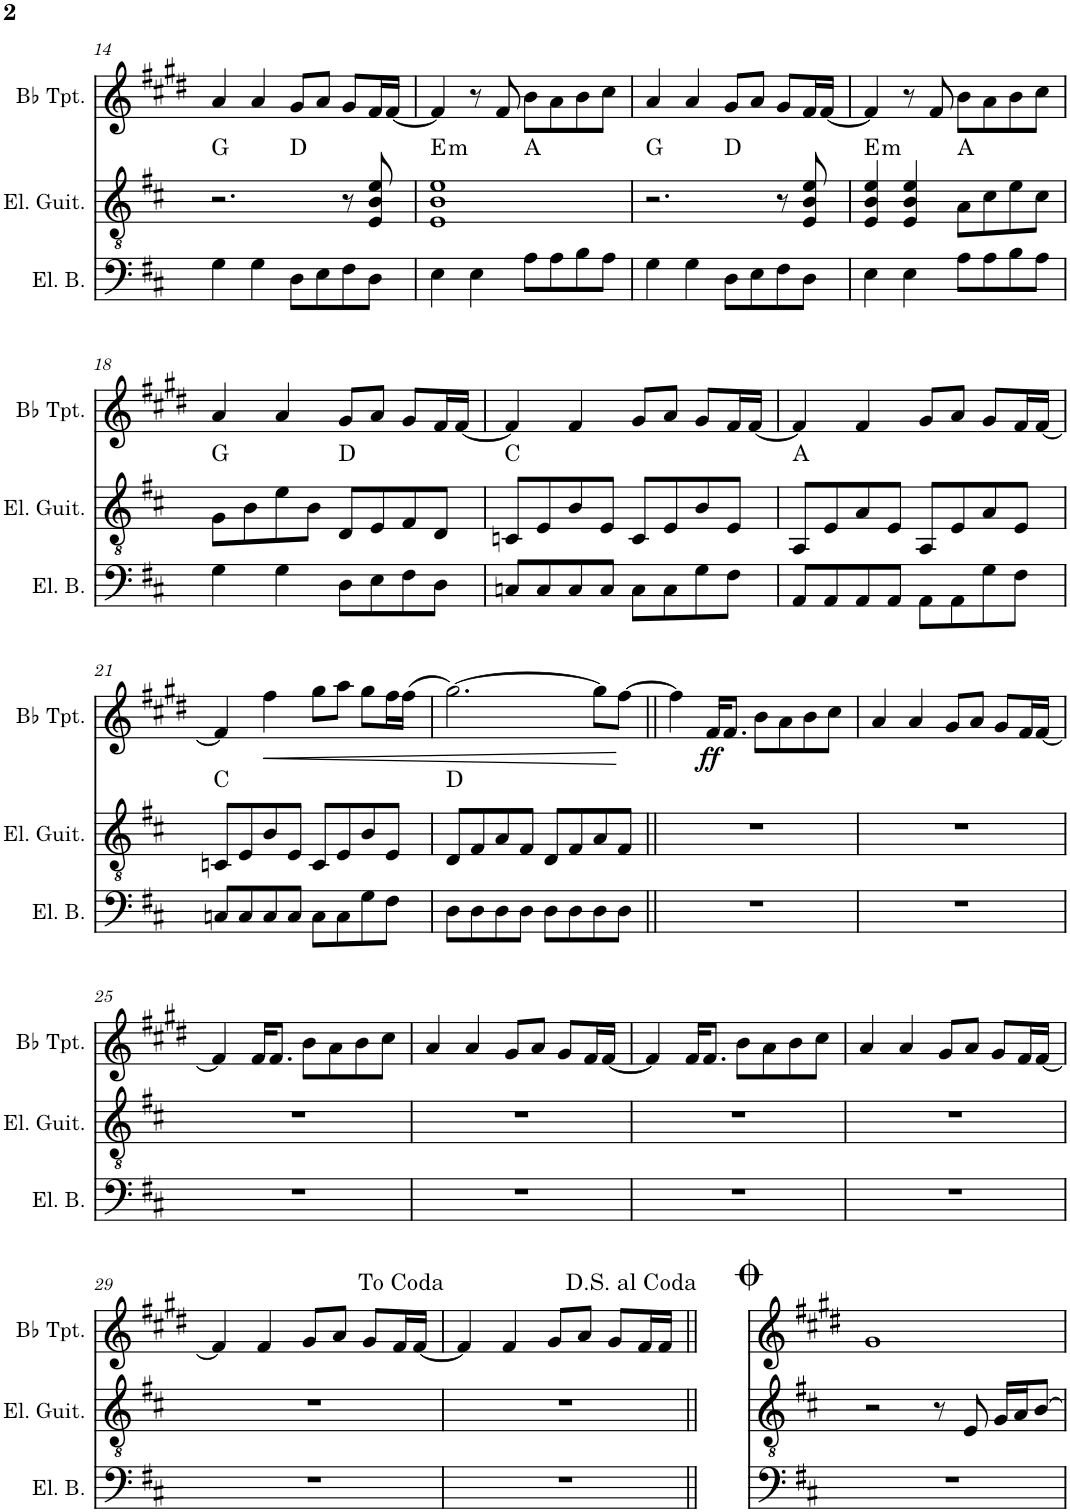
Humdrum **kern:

**kern	**kern	**harte	**kern	**dynam
*part3	*part2	*part2	*part1	*part1
*staff3	*staff2	*	*staff1	*staff1
*I"Electric Bass	*I"Electric Guitar	*	*I"Bb Trumpet	*
*I'El. B.	*I'El. Guit.	*	*I'Bb Tpt.	*
!!LO:PB:g=z
*clefF4	*clefGv2	*	*clefG2	*
*Trd7c12	*	*	*Trd1c2	*
*k[f#c#]	*k[f#c#]	*	*k[f#c#g#d#]	*
*M4/4	*M4/4	*	*M4/4	*
=14	=14	=14	=14	=14
*	*^	*	*	*
4G\	2.r	2ryy	G:maj	4a/	.
4G\	.	.	.	4a/	.
8D\L	.	2ryy	D:maj	8g#/L	.
8E\	.	.	.	8a/J	.
8F#\	8r	.	.	8g#/L	.
8D\J	8E/ 8B/ 8e/	.	.	16f#/L	.
.	.	.	.	[16f#/JJ	.
=15	=15	=15	=15	=15	=15
!	!	!	!LO:H:kt=m	!	!
4E\	1E 1B 1e	2ryy	E:min	4f#/]	.
4E\	.	.	.	8r	.
.	.	.	.	8f#/	.
8A\L	.	2ryy	A:maj	8b\L	.
8A\	.	.	.	8a\	.
8B\	.	.	.	8b\	.
8A\J	.	.	.	8cc#\J	.
=16	=16	=16	=16	=16	=16
4G\	2.r	2ryy	G:maj	4a/	.
4G\	.	.	.	4a/	.
8D\L	.	2ryy	D:maj	8g#/L	.
8E\	.	.	.	8a/J	.
8F#\	8r	.	.	8g#/L	.
8D\J	8E/ 8B/ 8e/	.	.	16f#/L	.
.	.	.	.	[16f#/JJ	.
=17	=17	=17	=17	=17	=17
!	!	!	!LO:H:kt=m	!	!
*	*v	*v	*	*	*
4E\	4E/ 4B/ 4e/	E:min	4f#/]	.
4E\	4E/ 4B/ 4e/	.	8r	.
.	.	.	8f#/	.
8A\L	8A\L	A:maj	8b\L	.
8A\	8c#\	.	8a\	.
8B\	8e\	.	8b\	.
8A\J	8c#\J	.	8cc#\J	.
!!LO:LB:g=z
=18	=18	=18	=18	=18
4G\	8G\L	G:maj	4a/	.
.	8B\	.	.	.
4G\	8e\	.	4a/	.
.	8B\J	.	.	.
8D\L	8D/L	D:maj	8g#/L	.
8E\	8E/	.	8a/J	.
8F#\	8F#/	.	8g#/L	.
8D\J	8D/J	.	16f#/L	.
.	.	.	[16f#/JJ	.
=19	=19	=19	=19	=19
8Cn/L	8Cn/L	C:maj	4f#/]	.
8C/	8E/	.	.	.
8C/	8B/	.	4f#/	.
8C/J	8E/J	.	.	.
8C\L	8C/L	.	8g#/L	.
8C\	8E/	.	8a/J	.
8G\	8B/	.	8g#/L	.
8F#\J	8E/J	.	16f#/L	.
.	.	.	[16f#/JJ	.
=20	=20	=20	=20	=20
8AA/L	8AA/L	A:maj	4f#/]	.
8AA/	8E/	.	.	.
8AA/	8A/	.	4f#/	.
8AA/J	8E/J	.	.	.
8AA\L	8AA/L	.	8g#/L	.
8AA\	8E/	.	8a/J	.
8G\	8A/	.	8g#/L	.
8F#\J	8E/J	.	16f#/L	.
.	.	.	[16f#/JJ	.
!!LO:LB:g=z
=21	=21	=21	=21	=21
8Cn/L	8Cn/L	C:maj	4f#/]	.
8C/	8E/	.	.	.
!	!	!	!	!LO:HP:b
8C/	8B/	.	4ff#\	<
8C/J	8E/J	.	.	.
8C\L	8C/L	.	8gg#\L	.
8C\	8E/	.	8aa\J	.
8G\	8B/	.	8gg#\L	.
8F#\J	8E/J	.	16ff#\L	.
.	.	.	(16ff#\JJ	.
=22	=22	=22	=22	=22
8D\L	8D/L	D:maj	[2.gg#\)	.
8D\	8F#/	.	.	.
8D\	8A/	.	.	.
8D\J	8F#/J	.	.	.
8D\L	8D/L	.	.	.
8D\	8F#/	.	.	.
8D\	8A/	.	8gg#\L]	.
8D\J	8F#/J	.	[8ff#\J	[
=23||	=23||	=23||	=23||	=23||
1r	1r	.	4ff#\]	.
!	!	!	!	!LO:DY:b
.	.	.	16f#/KL	ff
.	.	.	8.f#/J	.
.	.	.	8b\L	.
.	.	.	8a\	.
.	.	.	8b\	.
.	.	.	8cc#\J	.
=24	=24	=24	=24	=24
1r	1r	.	4a/	.
.	.	.	4a/	.
.	.	.	8g#/L	.
.	.	.	8a/J	.
.	.	.	8g#/L	.
.	.	.	16f#/L	.
.	.	.	[16f#/JJ	.
!!LO:LB:g=z
=25	=25	=25	=25	=25
1r	1r	.	4f#/]	.
.	.	.	16f#/KL	.
.	.	.	8.f#/J	.
.	.	.	8b\L	.
.	.	.	8a\	.
.	.	.	8b\	.
.	.	.	8cc#\J	.
=26	=26	=26	=26	=26
1r	1r	.	4a/	.
.	.	.	4a/	.
.	.	.	8g#/L	.
.	.	.	8a/J	.
.	.	.	8g#/L	.
.	.	.	16f#/L	.
.	.	.	[16f#/JJ	.
=27	=27	=27	=27	=27
1r	1r	.	4f#/]	.
.	.	.	16f#/KL	.
.	.	.	8.f#/J	.
.	.	.	8b\L	.
.	.	.	8a\	.
.	.	.	8b\	.
.	.	.	8cc#\J	.
=28	=28	=28	=28	=28
1r	1r	.	4a/	.
.	.	.	4a/	.
.	.	.	8g#/L	.
.	.	.	8a/J	.
.	.	.	8g#/L	.
.	.	.	16f#/L	.
.	.	.	[16f#/JJ	.
!!LO:LB:g=z
=29	=29	=29	=29	=29
1r	1r	.	4f#/]	.
.	.	.	4f#/	.
.	.	.	8g#/L	.
.	.	.	8a/J	.
.	.	.	8g#/L	.
.	.	.	16f#/L	.
.	.	.	[16f#/JJ	.
=30	=30	=30	=30	=30
1r	1r	.	4f#/]	.
.	.	.	4f#/	.
.	.	.	8g#/L	.
.	.	.	8a/J	.
.	.	.	8g#/L	.
.	.	.	16f#/L	.
.	.	.	16f#/JJ	.
=31||	=31||	=31||	=31||	=31||
1r	2r	.	1g#	.
.	8r	.	.	.
.	8E/	.	.	.
.	16G/LL	.	.	.
.	16A/J	.	.	.
.	[8B/J	.	.	.
=	=	=	=	=
*-	*-	*-	*-	*-
